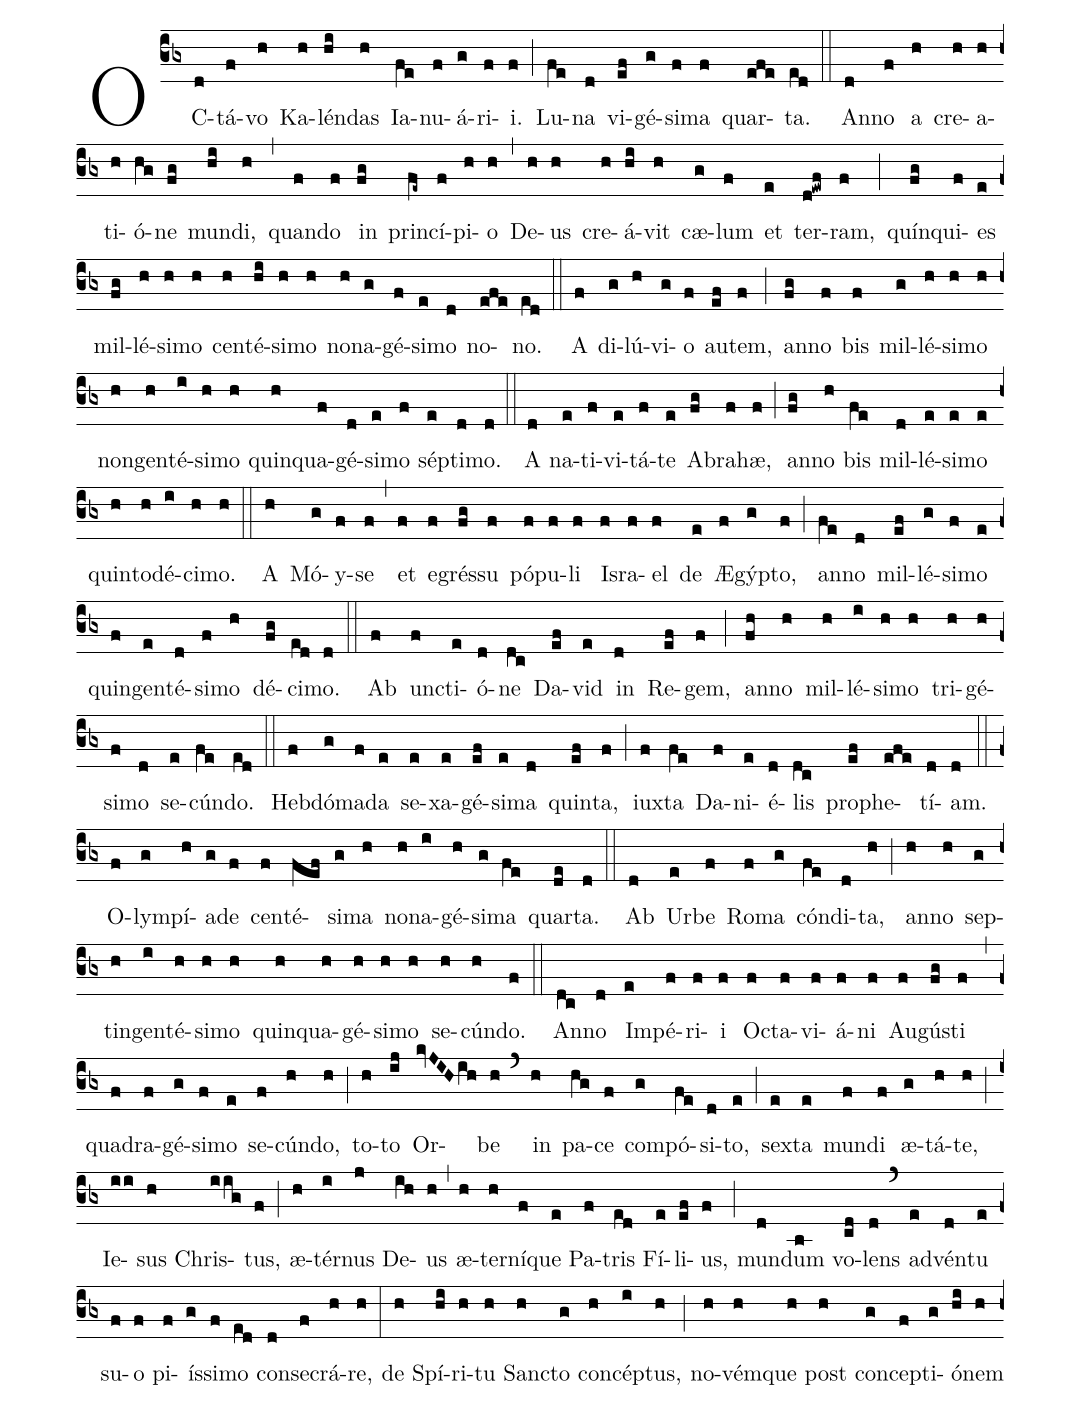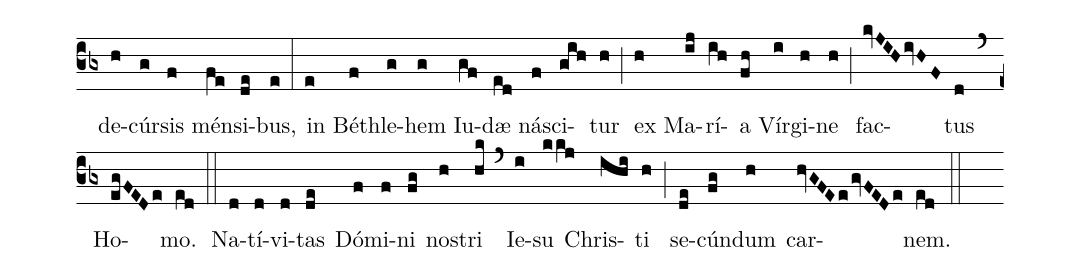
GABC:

%%
(cb3)
OC(d)tá(f)vo(h) Ka(h)lén(hi)das(h) Ia(fe)nu(f)á(g)ri(f)i.(f) (;)
Lu(fe)na(d) vi(ef)gé(g)si(f)ma(f) quar(efe)ta.(ed) (::)
An(d)no(f) a(h) cre(h)a(h)ti(h)ó(hg)ne(fg) mun(hi)di,(h) (,)
quan(f)do(f) in(fg) prin(fe~)cí(f)pi(h)o(h) (,)
De(h)us(h) cre(h)á(hi)vit(h) cæ(g)lum(f) et(e) ter(d!ewf)ram,(f) (;)
quín(fg)qui(f)es(e) mil(fg)lé(h)si(h)mo(h) cen(h)té(hi)si(h)mo(h) no(h)na(g)gé(f)si(e)mo(d) no(efe)no.(ed) (::)
A(f) di(g)lú(h)vi(g)o(f) au(ef)tem,(f) (;)
an(fg)no(f) bis(f) mil(g)lé(h)si(h)mo(h) non(h)gen(h)té(i)si(h)mo(h) quin(h)qua(f)gé(d)si(e)mo(f) sép(e)ti(d)mo.(d) (::)
A(d) na(e)ti(f)vi(e)tá(f)te(e) A(fg)bra(f)hæ,(f) (;)
an(fg)no(h) bis(fe) mil(d)lé(e)si(e)mo(e) quin(h)to(h)dé(i)ci(h)mo.(h) (::)
A(h) Mó(g)y(f)se(f) (,)
et(f) e(f)grés(fg)su(f) pó(f)pu(f)li(f) Is(f)ra(f)el(f) de(e) Æ(f)gýp(g)to,(f) (;)
an(fe)no(d) mil(ef)lé(g)si(f)mo(e) quin(f)gen(e)té(d)si(f)mo(h) dé(fg)ci(ed)mo.(d) (::)
Ab(f) unc(f)ti(e)ó(d)ne(dc) Da(ef)vid(e) in(d) Re(ef)gem,(f) (;)
an(fh)no(h) mil(h)lé(i)si(h)mo(h) tri(h)gé(h)si(f)mo(d) se(e)cún(fe)do.(ed) (::)
Heb(f)dó(g)ma(f)da(e) se(e)xa(e)gé(ef)si(e)ma(d) quin(ef)ta,(f) (;)
iux(f)ta(fe) Da(f)ni(e)é(d)lis(dc) pro(ef)phe(efe)tí(d)am.(d) (::)
O(f)lym(g)pí(h)a(g)de(f) cen(f)té(fef)si(g)ma(h) no(h)na(i)gé(h)si(g)ma(fe) quar(de)ta.(d) (::)
Ab(d) Ur(e)be(f) Ro(f)ma(g) cón(fe)di(d)ta,(h) (;)
an(h)no(h) sep(g)tin(h)gen(i)té(h)si(h)mo(h) quin(h)qua(h)gé(h)si(h)mo(h) se(h)cún(h)do.(f) (::)
An(dc)no(d) Im(e)pé(f)ri(f)i(f) Oc(f)ta(f)vi(f)á(f)ni(f) Au(f)gús(fg)ti(f) (,)
qua(f)dra(f)gé(g)si(f)mo(e) se(f)cún(h)do,(h) (;)
to(h)to(ij) Or(kvJIHih)be(h) (`)
in(h) pa(hg)ce(f) com(g)pó(fe)si(d)to,(e) (;)
sex(e)ta(e) mun(f)di(f) æ(g)tá(h)te,(h) (;)
Ie(ii)sus(h) Chris(iig)tus,(f) (;)
æ(h)tér(i)nus(j) De(ih)us(h) (,)
æ(h)ter(h)ní(f)que(e) Pa(f)tris(ed) Fí(e)li(ef)us,(f) (;)
mun(d)dum(b) vo(cd)lens(d) (`)
ad(e)vén(d)tu(e) su(f)o(f) pi(f)ís(g)si(f)mo(ed) con(d)se(f)crá(h)re,(h) (:)
de(h) Spí(hi)ri(h)tu(h) Sanc(h)to(g) con(h)cép(i)tus,(h) (;)
no(h)vém(h)que(h) post(h) con(g)cep(f)ti(g)ó(hi)nem(h) de(h)cúr(g)sis(f) mén(fe)si(de)bus,(e) (:)
in(e) Béth(f)le(g)hem(g) Iu(gf)dæ(ed) ná(f)sci(gih)tur(h) (;)
ex(h) Ma(ij)rí(ih)a(fh) Vír(i)gi(h)ne(h) (;)
fac(kvJIHivHF)tus(d) (`)
Ho(egFEDe)mo.(ed) (::)
Na(d)tí(d)vi(d)tas(de) Dó(f)mi(f)ni(fg) nos(h)tri(hk) (`)
Ie(i)su(kkj) Chris(ihi)ti(h) (;)
se(de)cún(fg)dum(h) car(hvGFEegvFEDe)nem.(ed) (::)
